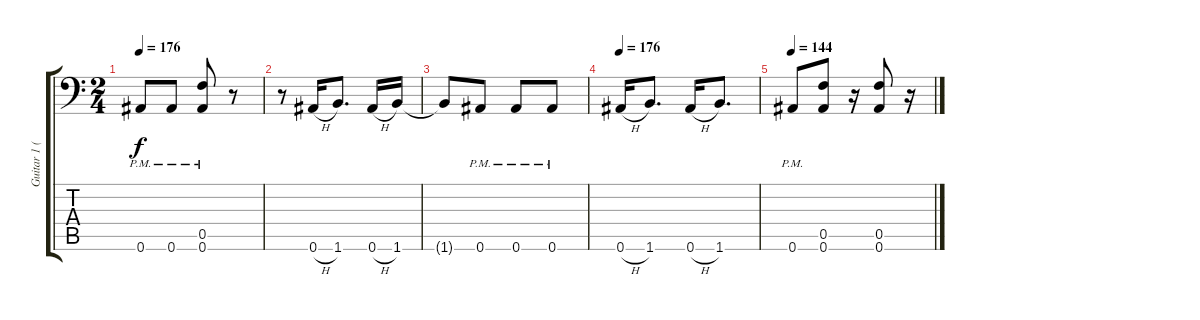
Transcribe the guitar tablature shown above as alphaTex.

\track ("Guitar 1 (Right)" "Guitar 1 (") {instrument distortionguitar}
\staff {score tabs}
\tuning (C4 G3 Eb3 Bb2 F2 Bb1) {hide}
\ts (2 4)
\tempo 176
\clef f4
\ks c
0.6{pm}.8{dy f} 0.6{pm}.8 (0.5{pm} 0.6{pm}).8 r.8 |
r.8 0.6{h}.16 1.6.8{d} 0.6{h}.16 1.6.16 |
1.6{t}.8 0.6{pm}.8 0.6{pm}.8 0.6{pm}.8 |
\tempo 176
0.6{h}.16 1.6.8{d} 0.6{h}.16 1.6.8{d} |
\tempo 144
0.6{pm}.8 (0.5 0.6).8 r.16 (0.5 0.6).8 r.16
